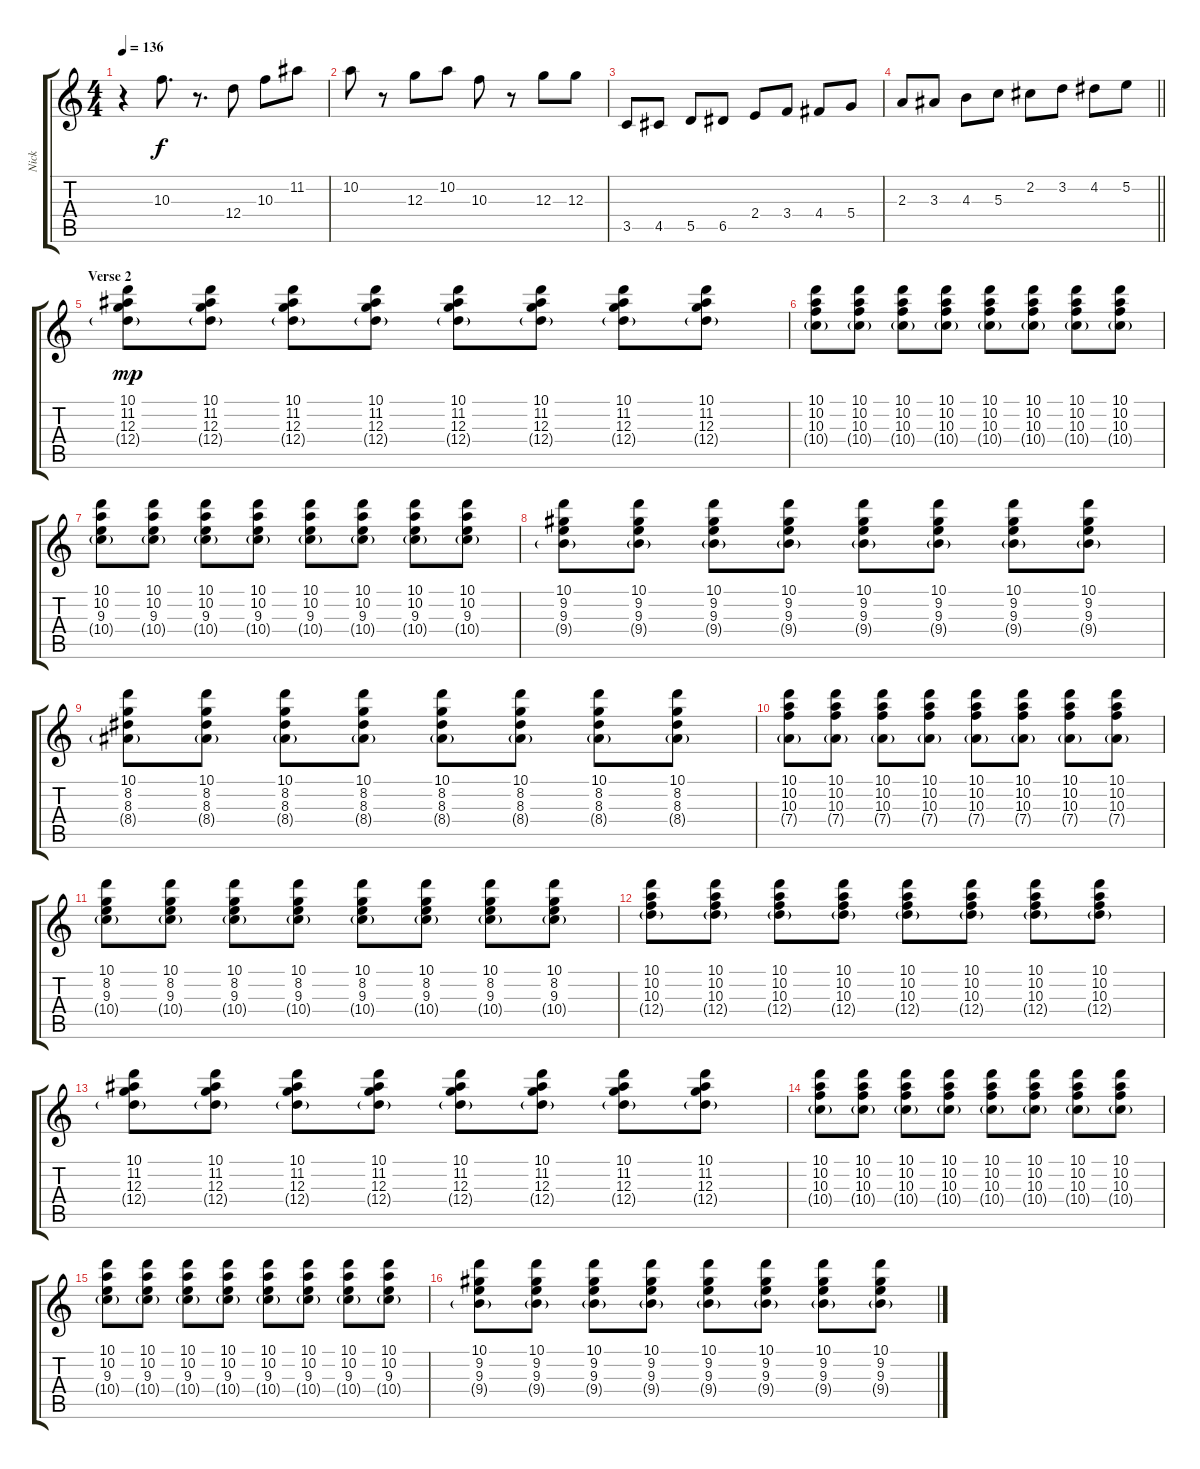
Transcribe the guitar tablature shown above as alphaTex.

\track ("Nick" "Nick") {instrument overdrivenguitar}
\staff {score tabs}
\tuning (E4 B3 G3 D3 A2 E2) {hide}
\ts (4 4)
\tempo 136
\clef g2
\ks c
r.4{dy f} 10.3.8{d} r.8{d} 12.4.8 10.3.8 11.2.8 |
10.2.8 r.8 12.3.8 10.2.8 10.3.8 r.8 12.3.8 12.3.8 |
3.5.8 4.5.8 5.5.8 6.5.8 2.4.8 3.4.8 4.4.8 5.4.8 |
\barLineRight lightlight
2.3.8 3.3.8 4.3.8 5.3.8 2.2.8 3.2.8 4.2.8 5.2.8 |
\section ("" "Verse 2")
(10.1 11.2 12.3 12.4{g}).8{dy mp volume 11 instrument overdrivenguitar} (10.1 11.2 12.3 12.4{g}).8 (10.1 11.2 12.3 12.4{g}).8 (10.1 11.2 12.3 12.4{g}).8 (10.1 11.2 12.3 12.4{g}).8 (10.1 11.2 12.3 12.4{g}).8 (10.1 11.2 12.3 12.4{g}).8 (10.1 11.2 12.3 12.4{g}).8 |
(10.1 10.2 10.3 10.4{g}).8 (10.1 10.2 10.3 10.4{g}).8 (10.1 10.2 10.3 10.4{g}).8 (10.1 10.2 10.3 10.4{g}).8 (10.1 10.2 10.3 10.4{g}).8 (10.1 10.2 10.3 10.4{g}).8 (10.1 10.2 10.3 10.4{g}).8 (10.1 10.2 10.3 10.4{g}).8 |
(10.1 10.2 9.3 10.4{g}).8 (10.1 10.2 9.3 10.4{g}).8 (10.1 10.2 9.3 10.4{g}).8 (10.1 10.2 9.3 10.4{g}).8 (10.1 10.2 9.3 10.4{g}).8 (10.1 10.2 9.3 10.4{g}).8 (10.1 10.2 9.3 10.4{g}).8 (10.1 10.2 9.3 10.4{g}).8 |
(10.1 9.2 9.3 9.4{g}).8 (10.1 9.2 9.3 9.4{g}).8 (10.1 9.2 9.3 9.4{g}).8 (10.1 9.2 9.3 9.4{g}).8 (10.1 9.2 9.3 9.4{g}).8 (10.1 9.2 9.3 9.4{g}).8 (10.1 9.2 9.3 9.4{g}).8 (10.1 9.2 9.3 9.4{g}).8 |
(10.1 8.2 8.3 8.4{g}).8 (10.1 8.2 8.3 8.4{g}).8 (10.1 8.2 8.3 8.4{g}).8 (10.1 8.2 8.3 8.4{g}).8 (10.1 8.2 8.3 8.4{g}).8 (10.1 8.2 8.3 8.4{g}).8 (10.1 8.2 8.3 8.4{g}).8 (10.1 8.2 8.3 8.4{g}).8 |
(10.1 10.2 10.3 7.4{g}).8 (10.1 10.2 10.3 7.4{g}).8 (10.1 10.2 10.3 7.4{g}).8 (10.1 10.2 10.3 7.4{g}).8 (10.1 10.2 10.3 7.4{g}).8 (10.1 10.2 10.3 7.4{g}).8 (10.1 10.2 10.3 7.4{g}).8 (10.1 10.2 10.3 7.4{g}).8 |
(10.1 8.2 9.3 10.4{g}).8 (10.1 8.2 9.3 10.4{g}).8 (10.1 8.2 9.3 10.4{g}).8 (10.1 8.2 9.3 10.4{g}).8 (10.1 8.2 9.3 10.4{g}).8 (10.1 8.2 9.3 10.4{g}).8 (10.1 8.2 9.3 10.4{g}).8 (10.1 8.2 9.3 10.4{g}).8 |
(10.1 10.2 10.3 12.4{g}).8 (10.1 10.2 10.3 12.4{g}).8 (10.1 10.2 10.3 12.4{g}).8 (10.1 10.2 10.3 12.4{g}).8 (10.1 10.2 10.3 12.4{g}).8 (10.1 10.2 10.3 12.4{g}).8 (10.1 10.2 10.3 12.4{g}).8 (10.1 10.2 10.3 12.4{g}).8 |
(10.1 11.2 12.3 12.4{g}).8 (10.1 11.2 12.3 12.4{g}).8 (10.1 11.2 12.3 12.4{g}).8 (10.1 11.2 12.3 12.4{g}).8 (10.1 11.2 12.3 12.4{g}).8 (10.1 11.2 12.3 12.4{g}).8 (10.1 11.2 12.3 12.4{g}).8 (10.1 11.2 12.3 12.4{g}).8 |
(10.1 10.2 10.3 10.4{g}).8 (10.1 10.2 10.3 10.4{g}).8 (10.1 10.2 10.3 10.4{g}).8 (10.1 10.2 10.3 10.4{g}).8 (10.1 10.2 10.3 10.4{g}).8 (10.1 10.2 10.3 10.4{g}).8 (10.1 10.2 10.3 10.4{g}).8 (10.1 10.2 10.3 10.4{g}).8 |
(10.1 10.2 9.3 10.4{g}).8 (10.1 10.2 9.3 10.4{g}).8 (10.1 10.2 9.3 10.4{g}).8 (10.1 10.2 9.3 10.4{g}).8 (10.1 10.2 9.3 10.4{g}).8 (10.1 10.2 9.3 10.4{g}).8 (10.1 10.2 9.3 10.4{g}).8 (10.1 10.2 9.3 10.4{g}).8 |
(10.1 9.2 9.3 9.4{g}).8 (10.1 9.2 9.3 9.4{g}).8 (10.1 9.2 9.3 9.4{g}).8 (10.1 9.2 9.3 9.4{g}).8 (10.1 9.2 9.3 9.4{g}).8 (10.1 9.2 9.3 9.4{g}).8 (10.1 9.2 9.3 9.4{g}).8 (10.1 9.2 9.3 9.4{g}).8
